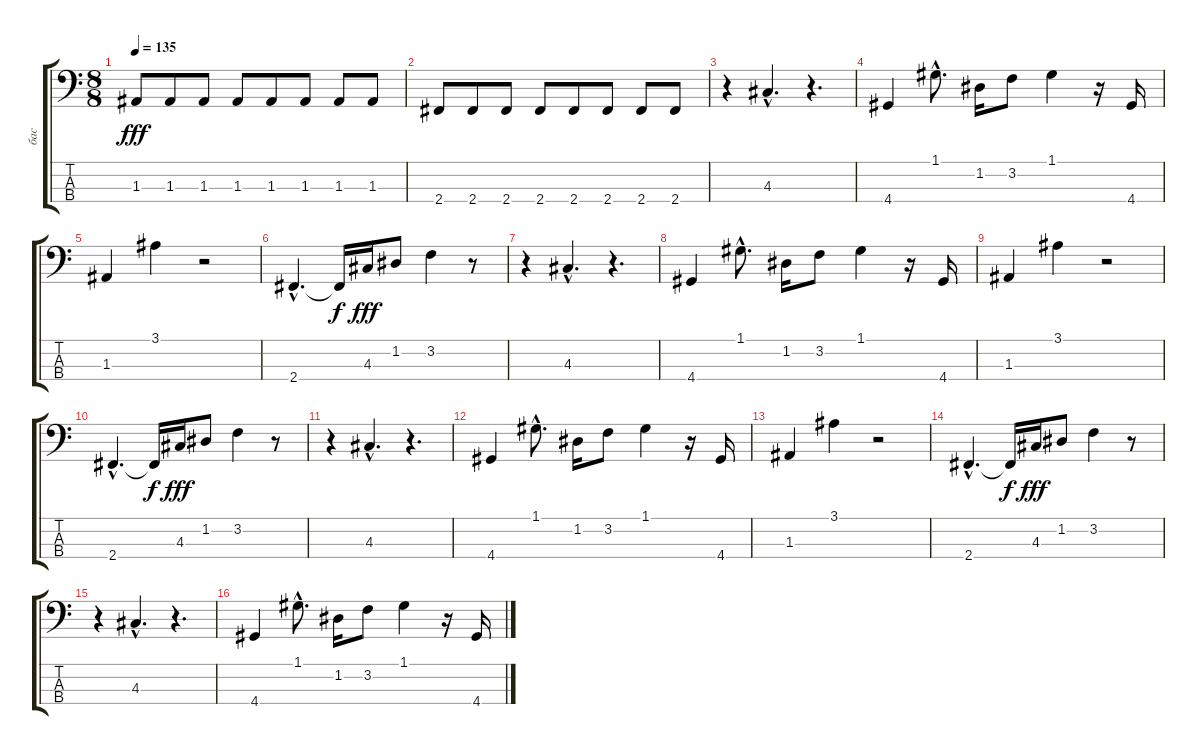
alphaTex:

\track ("бас" "бас") {instrument electricbassfinger}
\staff {score tabs}
\tuning (G2 D2 A1 E1) {hide}
\ts (8 8)
\tempo 135
\clef f4
\ks c
1.3.8{dy fff} 1.3.8 1.3.8 1.3.8 1.3.8 1.3.8 1.3.8 1.3.8 |
2.4.8 2.4.8 2.4.8 2.4.8 2.4.8 2.4.8 2.4.8 2.4.8 |
r.4 4.3{hac}.4{d} r.4{d} |
4.4.4 1.1{hac}.8{d} 1.2.16 3.2.8 1.1.4 r.16 4.4.16 |
1.3.4 3.1.4 r.2 |
2.4{hac}.4{d} 2.4{t}.16{dy f} 4.3.16{dy fff} 1.2.8 3.2.4 r.8 |
r.4 4.3{hac}.4{d} r.4{d} |
4.4.4 1.1{hac}.8{d} 1.2.16 3.2.8 1.1.4 r.16 4.4.16 |
1.3.4 3.1.4 r.2 |
2.4{hac}.4{d} 2.4{t}.16{dy f} 4.3.16{dy fff} 1.2.8 3.2.4 r.8 |
r.4 4.3{hac}.4{d} r.4{d} |
4.4.4 1.1{hac}.8{d} 1.2.16 3.2.8 1.1.4 r.16 4.4.16 |
1.3.4 3.1.4 r.2 |
2.4{hac}.4{d} 2.4{t}.16{dy f} 4.3.16{dy fff} 1.2.8 3.2.4 r.8 |
r.4 4.3{hac}.4{d} r.4{d} |
4.4.4 1.1{hac}.8{d} 1.2.16 3.2.8 1.1.4 r.16 4.4.16
